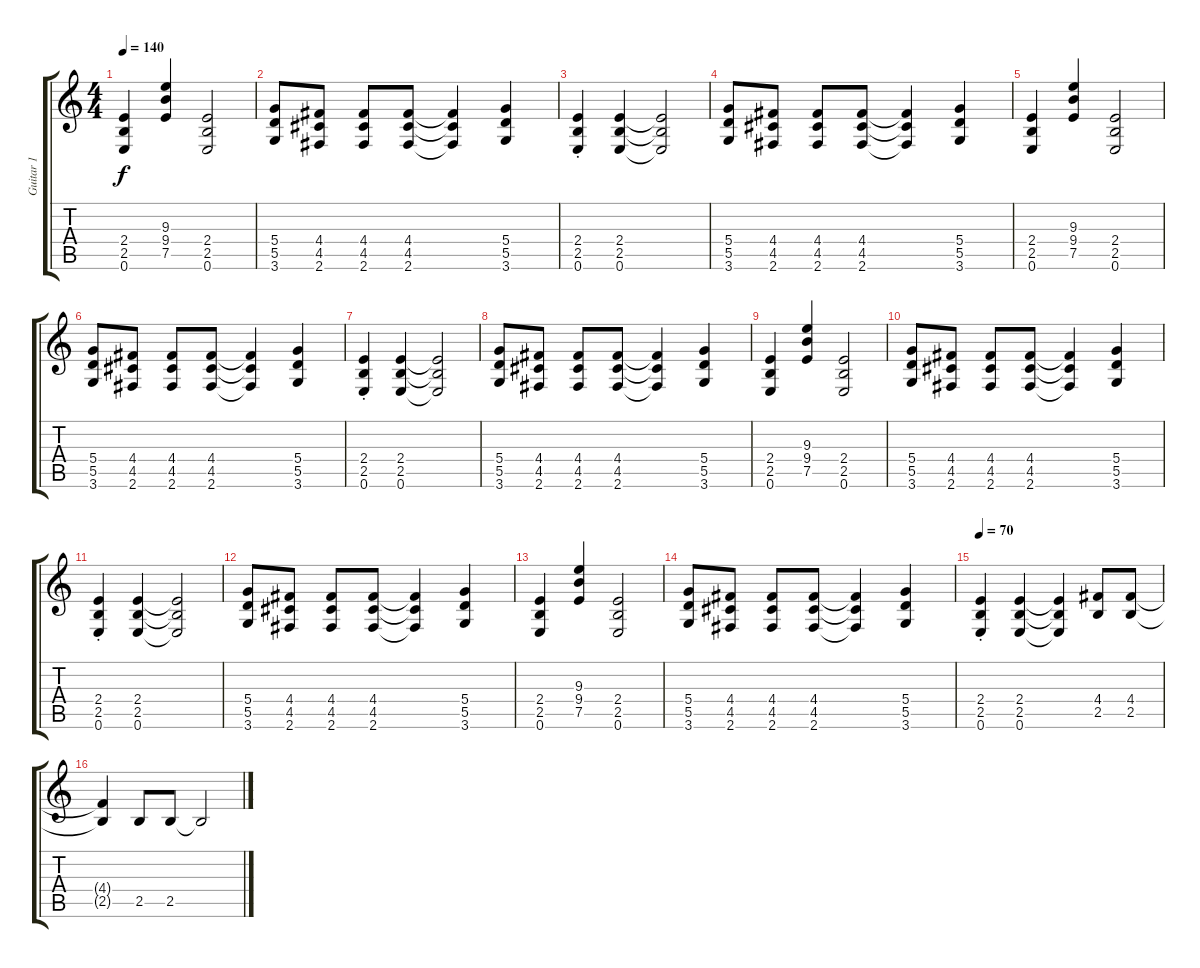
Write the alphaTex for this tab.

\track ("Guitar 1" "Guitar 1") {instrument electricguitarclean}
\staff {score tabs}
\tuning (E4 B3 G3 D3 A2 E2) {hide}
\ts (4 4)
\tempo 140
\clef g2
\ks c
(2.4 2.5 0.6).4{dy f} (9.3 9.4 7.5).4 (2.4 2.5 0.6).2 |
(5.4 5.5 3.6).8 (4.4 4.5 2.6).8 (4.4 4.5 2.6).8 (4.4 4.5 2.6).8 (4.4{t} 4.5{t} 2.6{t}).4 (5.4 5.5 3.6).4 |
(2.4{st} 2.5{st} 0.6{st}).4 (2.4 2.5 0.6).4 (2.4{t} 2.5{t} 0.6{t}).2 |
(5.4 5.5 3.6).8 (4.4 4.5 2.6).8 (4.4 4.5 2.6).8 (4.4 4.5 2.6).8 (4.4{t} 4.5{t} 2.6{t}).4 (5.4 5.5 3.6).4 |
(2.4 2.5 0.6).4 (9.3 9.4 7.5).4 (2.4 2.5 0.6).2 |
(5.4 5.5 3.6).8 (4.4 4.5 2.6).8 (4.4 4.5 2.6).8 (4.4 4.5 2.6).8 (4.4{t} 4.5{t} 2.6{t}).4 (5.4 5.5 3.6).4 |
(2.4{st} 2.5{st} 0.6{st}).4 (2.4 2.5 0.6).4 (2.4{t} 2.5{t} 0.6{t}).2 |
(5.4 5.5 3.6).8 (4.4 4.5 2.6).8 (4.4 4.5 2.6).8 (4.4 4.5 2.6).8 (4.4{t} 4.5{t} 2.6{t}).4 (5.4 5.5 3.6).4 |
(2.4 2.5 0.6).4 (9.3 9.4 7.5).4 (2.4 2.5 0.6).2 |
(5.4 5.5 3.6).8 (4.4 4.5 2.6).8 (4.4 4.5 2.6).8 (4.4 4.5 2.6).8 (4.4{t} 4.5{t} 2.6{t}).4 (5.4 5.5 3.6).4 |
(2.4{st} 2.5{st} 0.6{st}).4 (2.4 2.5 0.6).4 (2.4{t} 2.5{t} 0.6{t}).2 |
(5.4 5.5 3.6).8 (4.4 4.5 2.6).8 (4.4 4.5 2.6).8 (4.4 4.5 2.6).8 (4.4{t} 4.5{t} 2.6{t}).4 (5.4 5.5 3.6).4 |
(2.4 2.5 0.6).4 (9.3 9.4 7.5).4 (2.4 2.5 0.6).2 |
(5.4 5.5 3.6).8 (4.4 4.5 2.6).8 (4.4 4.5 2.6).8 (4.4 4.5 2.6).8 (4.4{t} 4.5{t} 2.6{t}).4 (5.4 5.5 3.6).4 |
\tempo 70
(2.4{st} 2.5{st} 0.6{st}).4 (2.4 2.5 0.6).4 (2.4{t} 2.5{t} 0.6{t}).4 (4.4 2.5).8 (4.4 2.5).8 |
(4.4{t} 2.5{t}).4 2.5.8 2.5.8 2.5{t}.2
